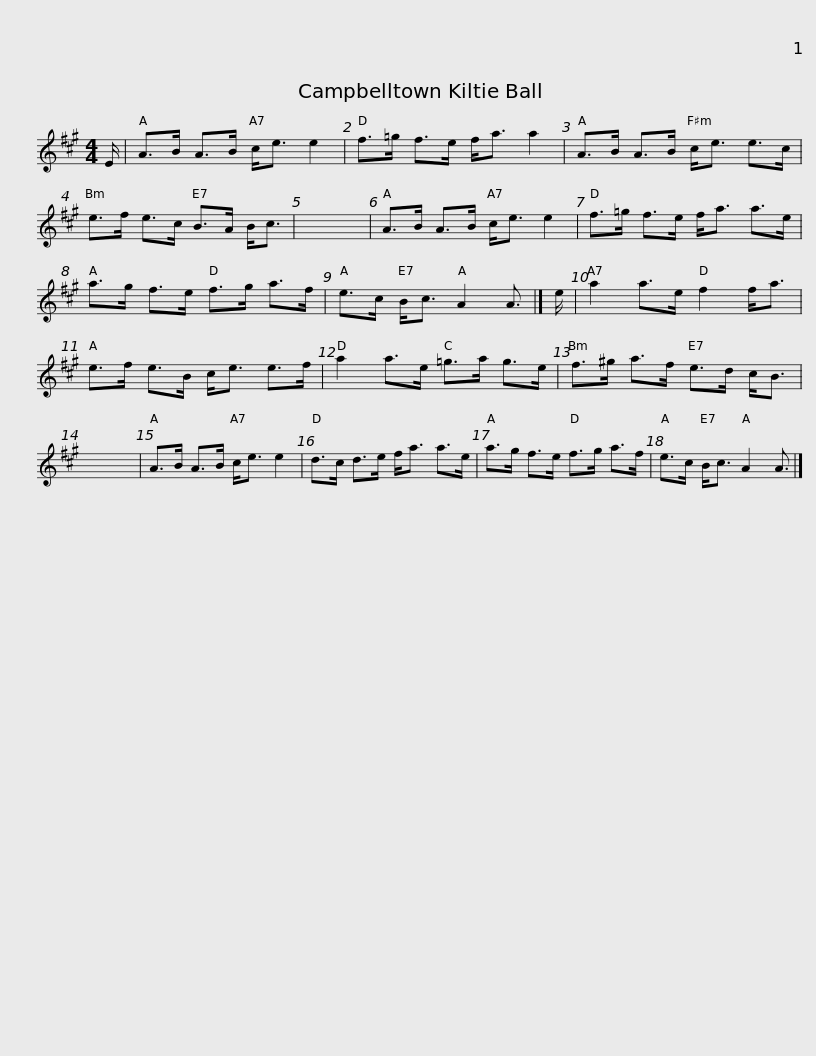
X:1
L:1/8
M:4/4
I:linebreak $
K:A
V:1 treble
V:1
 E/ | A>B A>B c<e e2 | f>=g f>e f<a a2 | A>B A>B c<e e>c | e>f e>c B>A B<c | %5
 x8 |$ A>B A>B c<e e2 | f>=g f>e f<a a>e | a>g f>e f>g a>f | e>c B<c A2 A3/2 |] %10
 e/ |$ a2 a>e f2 f<a | e>f e>B c<e e>f | a2 a>e =g>a g>e | f>^g a>f e>d c<B | %15
 x8 |$ A>B A>B c<e e2 | d>c d>e f<a a>e | a>g f>e f>g a>f | e>c B<c A2 A3/2 |] %20
